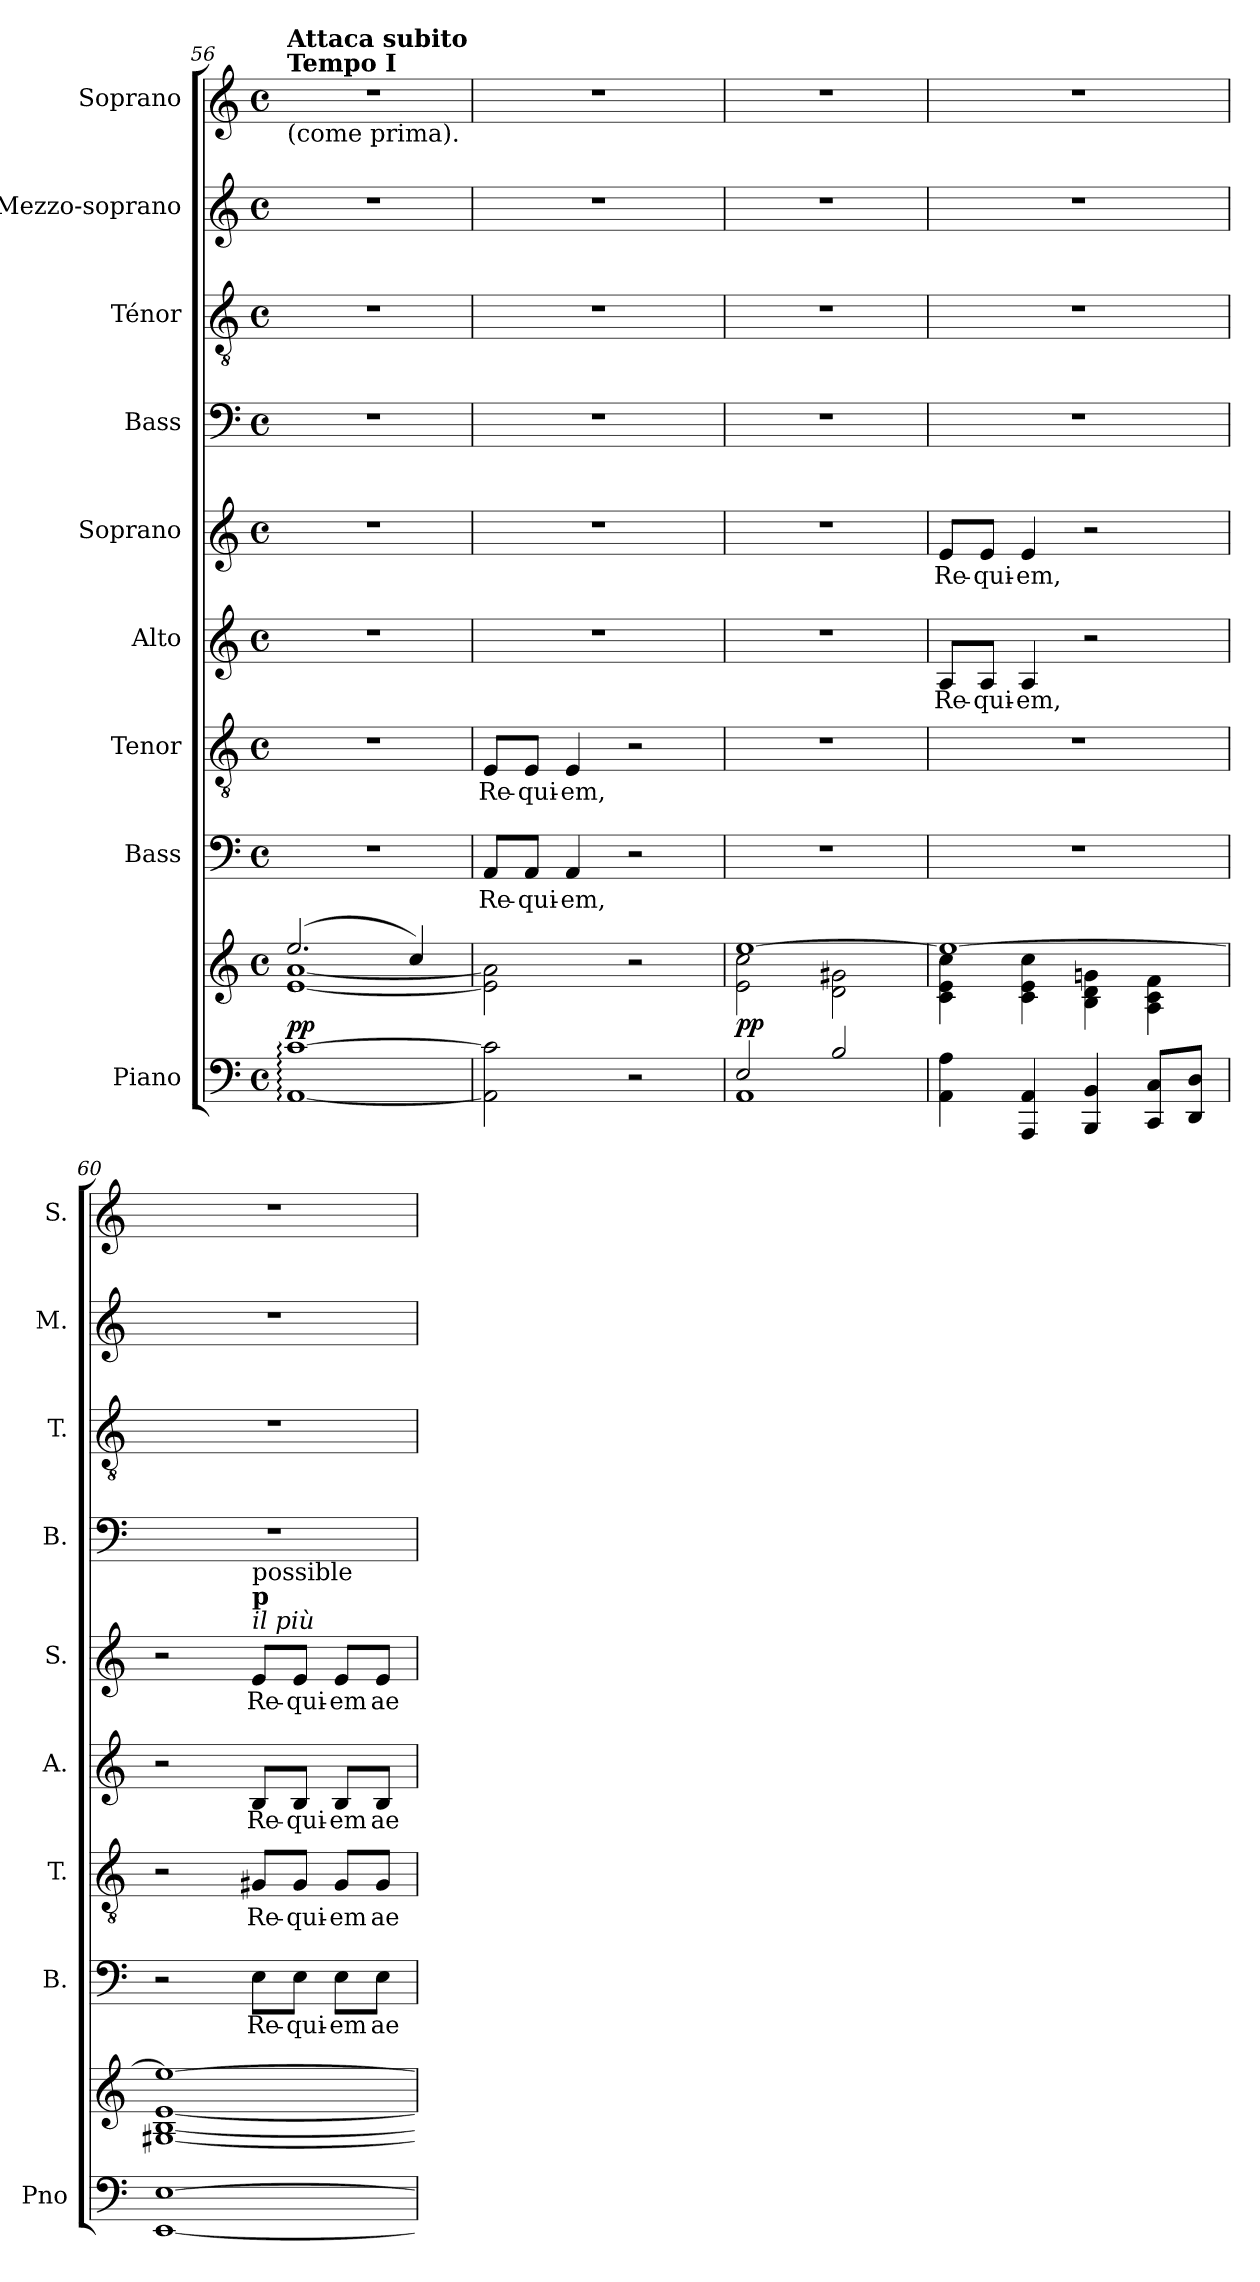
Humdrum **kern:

**kern	**kern	**dynam	**kern	**text	**dynam	**kern	**text	**dynam	**kern	**text	**dynam	**kern	**text	**dynam	**kern	**kern	**kern	**kern
*part9	*part9	*part9	*part8	*part8	*part8	*part7	*part7	*part7	*part6	*part6	*part6	*part5	*part5	*part5	*part4	*part3	*part2	*part1
*staff10	*staff9	*staff9/10	*staff8	*staff8	*staff8	*staff7	*staff7	*staff7	*staff6	*staff6	*staff6	*staff5	*staff5	*staff5	*staff4	*staff3	*staff2	*staff1
*I"Piano	*	*	*I"Bass	*	*	*I"Tenor	*	*	*I"Alto	*	*	*I"Soprano	*	*	*I"Bass	*I"Ténor	*I"Mezzo-soprano	*I"Soprano
*I'Pno	*	*	*I'B.	*	*	*I'T.	*	*	*I'A.	*	*	*I'S.	*	*	*I'B.	*I'T.	*I'M.	*I'S.
!!LO:PB:g=z
*clefF4	*clefG2	*	*clefF4	*	*	*clefGv2	*	*	*clefG2	*	*	*clefG2	*	*	*clefF4	*clefGv2	*clefG2	*clefG2
*k[]	*k[]	*	*k[]	*	*	*k[]	*	*	*k[]	*	*	*k[]	*	*	*k[]	*k[]	*k[]	*k[]
*M4/4	*M4/4	*	*M4/4	*	*	*M4/4	*	*	*M4/4	*	*	*M4/4	*	*	*M4/4	*M4/4	*M4/4	*M4/4
*met(c)	*met(c)	*	*met(c)	*	*	*met(c)	*	*	*met(c)	*	*	*met(c)	*	*	*met(c)	*met(c)	*met(c)	*met(c)
*MM80	*MM80	*	*MM80	*	*	*MM80	*	*	*MM80	*	*	*MM80	*	*	*MM80	*MM80	*MM80	*MM80
=56	=56	=56	=56	=56	=56	=56	=56	=56	=56	=56	=56	=56	=56	=56	=56	=56	=56	=56
*	*^	*	*	*	*	*	*	*	*	*	*	*	*	*	*	*	*	*
!	!	!	!	!	!	!	!	!	!	!	!	!	!	!	!	!	!	!	!LO:TX:a:B:t=Tempo I
!	!	!	!	!	!	!	!	!	!	!	!	!	!	!	!	!	!	!	!LO:TX:a:B:t=Attaca subito
!	!	!	!	!	!	!	!	!	!	!	!	!	!	!	!	!	!	!	!LO:TX:b:t=(come prima).
!	!	!	!LO:DY:a=2	!	!	!	!	!	!	!	!	!	!	!	!	!	!	!	!
[1AA: [1c:	(2.ee/	[1e [1a	pp	1r	.	.	1r	.	.	1r	.	.	1r	.	.	1r	1r	1r	1r
.	4cc/)	.	.	.	.	.	.	.	.	.	.	.	.	.	.	.	.	.	.
=57	=57	=57	=57	=57	=57	=57	=57	=57	=57	=57	=57	=57	=57	=57	=57	=57	=57	=57	=57
!	!	!	!	!	!LO:LY:b	!LO:DY:a	!	!LO:LY:b	!	!	!	!	!	!	!	!	!	!	!
2AA\] 2c\]	2ryy	2e\] 2a\]	.	8AA/L	Re-	other-dynamics	8E/L	Re-	.	1r	.	.	1r	.	.	1r	1r	1r	1r
!	!	!	!	!	!LO:LY:b	!	!	!LO:LY:b	!LO:DY:a	!	!	!	!	!	!	!	!	!	!
.	.	.	.	8AA/J	-qui-	.	8E/J	-qui-	other-dynamics	.	.	.	.	.	.	.	.	.	.
!	!	!	!	!	!LO:LY:b	!	!	!LO:LY:b	!	!	!	!	!	!	!	!	!	!	!
.	.	.	.	4AA/	-em,	.	4E/	-em,	.	.	.	.	.	.	.	.	.	.	.
2r	2r	2ryy	.	2r	.	.	2r	.	.	.	.	.	.	.	.	.	.	.	.
=58	=58	=58	=58	=58	=58	=58	=58	=58	=58	=58	=58	=58	=58	=58	=58	=58	=58	=58	=58
*^	*	*	*	*	*	*	*	*	*	*	*	*	*	*	*	*	*	*	*
!	!	!	!	!LO:DY:a=2	!	!	!	!	!	!	!	!	!	!	!	!	!	!	!	!
2E/	1AA	[1ee	2e\ 2cc\	pp	1r	.	.	1r	.	.	1r	.	.	1r	.	.	1r	1r	1r	1r
2B/	.	.	2d\ 2g#X\	.	.	.	.	.	.	.	.	.	.	.	.	.	.	.	.	.
*v	*v	*	*	*	*	*	*	*	*	*	*	*	*	*	*	*	*	*	*	*
=59	=59	=59	=59	=59	=59	=59	=59	=59	=59	=59	=59	=59	=59	=59	=59	=59	=59	=59	=59
!	!	!	!	!	!	!	!	!	!	!	!LO:LY:b	!	!	!LO:LY:b	!LO:DY:a	!	!	!	!
4AA\ 4A\	1ee_	4c\ 4e\ 4cc\	.	1r	.	.	1r	.	.	8A/L	Re-	.	8e/L	Re-	other-dynamics	1r	1r	1r	1r
!	!	!	!	!	!	!	!	!	!	!	!LO:LY:b	!LO:DY:a	!	!LO:LY:b	!	!	!	!	!
.	.	.	.	.	.	.	.	.	.	8A/J	-qui-	other-dynamics	8e/J	-qui-	.	.	.	.	.
!	!	!	!	!	!	!	!	!	!	!	!LO:LY:b	!	!	!LO:LY:b	!	!	!	!	!
4AAA/ 4AA/	.	4c\ 4e\ 4cc\	.	.	.	.	.	.	.	4A/	-em,	.	4e/	-em,	.	.	.	.	.
4BBB/ 4BB/	.	4B\ 4d\ 4gn\	.	.	.	.	.	.	.	2r	.	.	2r	.	.	.	.	.	.
8CC/ 8C/L	.	4A\ 4c\ 4f\	.	.	.	.	.	.	.	.	.	.	.	.	.	.	.	.	.
8DD/ 8D/J	.	.	.	.	.	.	.	.	.	.	.	.	.	.	.	.	.	.	.
=60	=60	=60	=60	=60	=60	=60	=60	=60	=60	=60	=60	=60	=60	=60	=60	=60	=60	=60	=60
[1EE [1E	1ee_	[1G#X [1B [1e	.	2r	.	.	2r	.	.	2r	.	.	2r	.	.	1r	1r	1r	1r
!	!	!	!	!	!	!	!	!	!	!	!	!	!LO:TX:a:i:t=il più	!	!	!	!	!	!
!	!	!	!	!	!	!	!	!	!	!	!	!	!LO:TX:a:B:t=p	!	!	!	!	!	!
!	!	!	!	!	!	!	!	!	!	!	!	!	!LO:TX:a:t=possible	!	!	!	!	!	!
!	!	!	!	!	!LO:LY:b	!	!	!LO:LY:b	!	!	!LO:LY:b	!	!	!LO:LY:b	!	!	!	!	!
.	.	.	.	8E\L	Re-	.	8G#X/L	Re-	.	8B/L	Re-	.	8e/L	Re-	.	.	.	.	.
!	!	!	!	!	!LO:LY:b	!	!	!LO:LY:b	!	!	!LO:LY:b	!	!	!LO:LY:b	!	!	!	!	!
.	.	.	.	8E\J	-qui-	.	8G#/J	-qui-	.	8B/J	-qui-	.	8e/J	-qui-	.	.	.	.	.
!	!	!	!	!	!LO:LY:b	!	!	!LO:LY:b	!	!	!LO:LY:b	!	!	!LO:LY:b	!	!	!	!	!
.	.	.	.	8E\L	-em	.	8G#/L	-em	.	8B/L	-em	.	8e/L	-em	.	.	.	.	.
!	!	!	!	!	!LO:LY:b	!	!	!LO:LY:b	!	!	!LO:LY:b	!	!	!LO:LY:b	!	!	!	!	!
.	.	.	.	8E\J	ae-	.	8G#/J	ae-	.	8B/J	ae-	.	8e/J	ae-	.	.	.	.	.
*	*v	*v	*	*	*	*	*	*	*	*	*	*	*	*	*	*	*	*	*
=	=	=	=	=	=	=	=	=	=	=	=	=	=	=	=	=	=	=
*-	*-	*-	*-	*-	*-	*-	*-	*-	*-	*-	*-	*-	*-	*-	*-	*-	*-	*-
